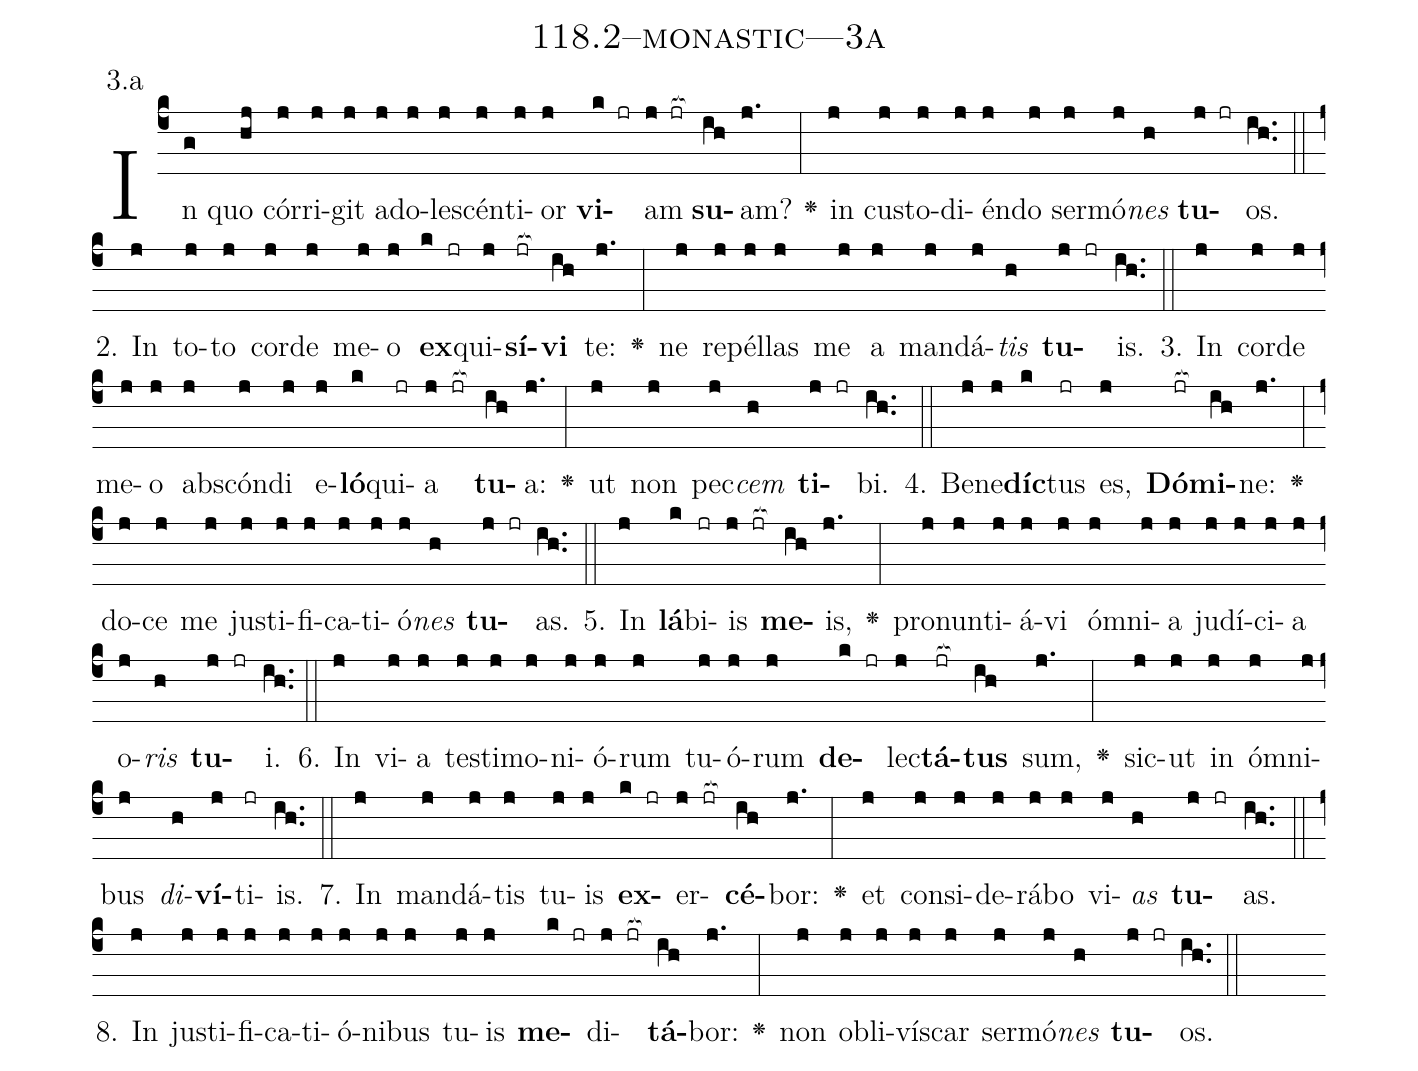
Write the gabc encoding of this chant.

name: 118.2--monastic---3a;
annotation: 3.a;
%%
(c4)In(g) quo(hj) cór(j)ri(j)git(j) ad(j)o(j)le(j)scén(j)ti(j)or(j) <b>vi</b>(k jr)am(j jr[ocb:1{]) <b>su</b>(ih[ocb:0}])am?(j.) <v>\greheightstar</v>(:) in(j) cus(j)to(j)di(j)én(j)do(j) ser(j)mó(j)<i>nes</i>(h) <b>tu</b>(j jr)os.(ih..) (::)
2. In(j) to(j)to(j) cor(j)de(j) me(j)o(j) <b>ex</b>(k jr)qui(j)<b>sí</b>(jr[ocb:1{])<b>vi</b>(ih[ocb:0}]) te:(j.) <v>\greheightstar</v>(:) ne(j) re(j)pél(j)las(j) me(j) a(j) man(j)dá(j)<i>tis</i>(h) <b>tu</b>(j jr)is.(ih..) (::)
3. In(j) cor(j)de(j) me(j)o(j) abs(j)cón(j)di(j) e(j)<b>ló</b>(k)qui(jr)a(j jr[ocb:1{]) <b>tu</b>(ih[ocb:0}])a:(j.) <v>\greheightstar</v>(:) ut(j) non(j) pec(j)<i>cem</i>(h) <b>ti</b>(j jr)bi.(ih..) (::)
4. Be(j)ne(j)<b>díc</b>(k)tus(jr) es,(j) <b>Dó</b>(jr[ocb:1{])<b>mi</b>(ih[ocb:0}])ne:(j.) <v>\greheightstar</v>(:) do(j)ce(j) me(j) jus(j)ti(j)fi(j)ca(j)ti(j)ó(j)<i>nes</i>(h) <b>tu</b>(j jr)as.(ih..) (::)
5. In(j) <b>lá</b>(k)bi(jr)is(j jr[ocb:1{]) <b>me</b>(ih[ocb:0}])is,(j.) <v>\greheightstar</v>(:) pro(j)nun(j)ti(j)á(j)vi(j) óm(j)ni(j)a(j) ju(j)dí(j)ci(j)a(j) o(j)<i>ris</i>(h) <b>tu</b>(j jr)i.(ih..) (::)
6. In(j) vi(j)a(j) tes(j)ti(j)mo(j)ni(j)ó(j)rum(j) tu(j)ó(j)rum(j) <b>de</b>(k jr)lec(j)<b>tá</b>(jr[ocb:1{])<b>tus</b>(ih[ocb:0}]) sum,(j.) <v>\greheightstar</v>(:) sic(j)ut(j) in(j) óm(j)ni(j)bus(j) <i>di</i>(h)<b>ví</b>(j)ti(jr)is.(ih..) (::)
7. In(j) man(j)dá(j)tis(j) tu(j)is(j) <b>ex</b>(k jr)er(j jr[ocb:1{])<b>cé</b>(ih[ocb:0}])bor:(j.) <v>\greheightstar</v>(:) et(j) con(j)si(j)de(j)rá(j)bo(j) vi(j)<i>as</i>(h) <b>tu</b>(j jr)as.(ih..) (::)
8. In(j) jus(j)ti(j)fi(j)ca(j)ti(j)ó(j)ni(j)bus(j) tu(j)is(j) <b>me</b>(k jr)di(j jr[ocb:1{])<b>tá</b>(ih[ocb:0}])bor:(j.) <v>\greheightstar</v>(:) non(j) ob(j)li(j)vís(j)car(j) ser(j)mó(j)<i>nes</i>(h) <b>tu</b>(j jr)os.(ih..) (::)
